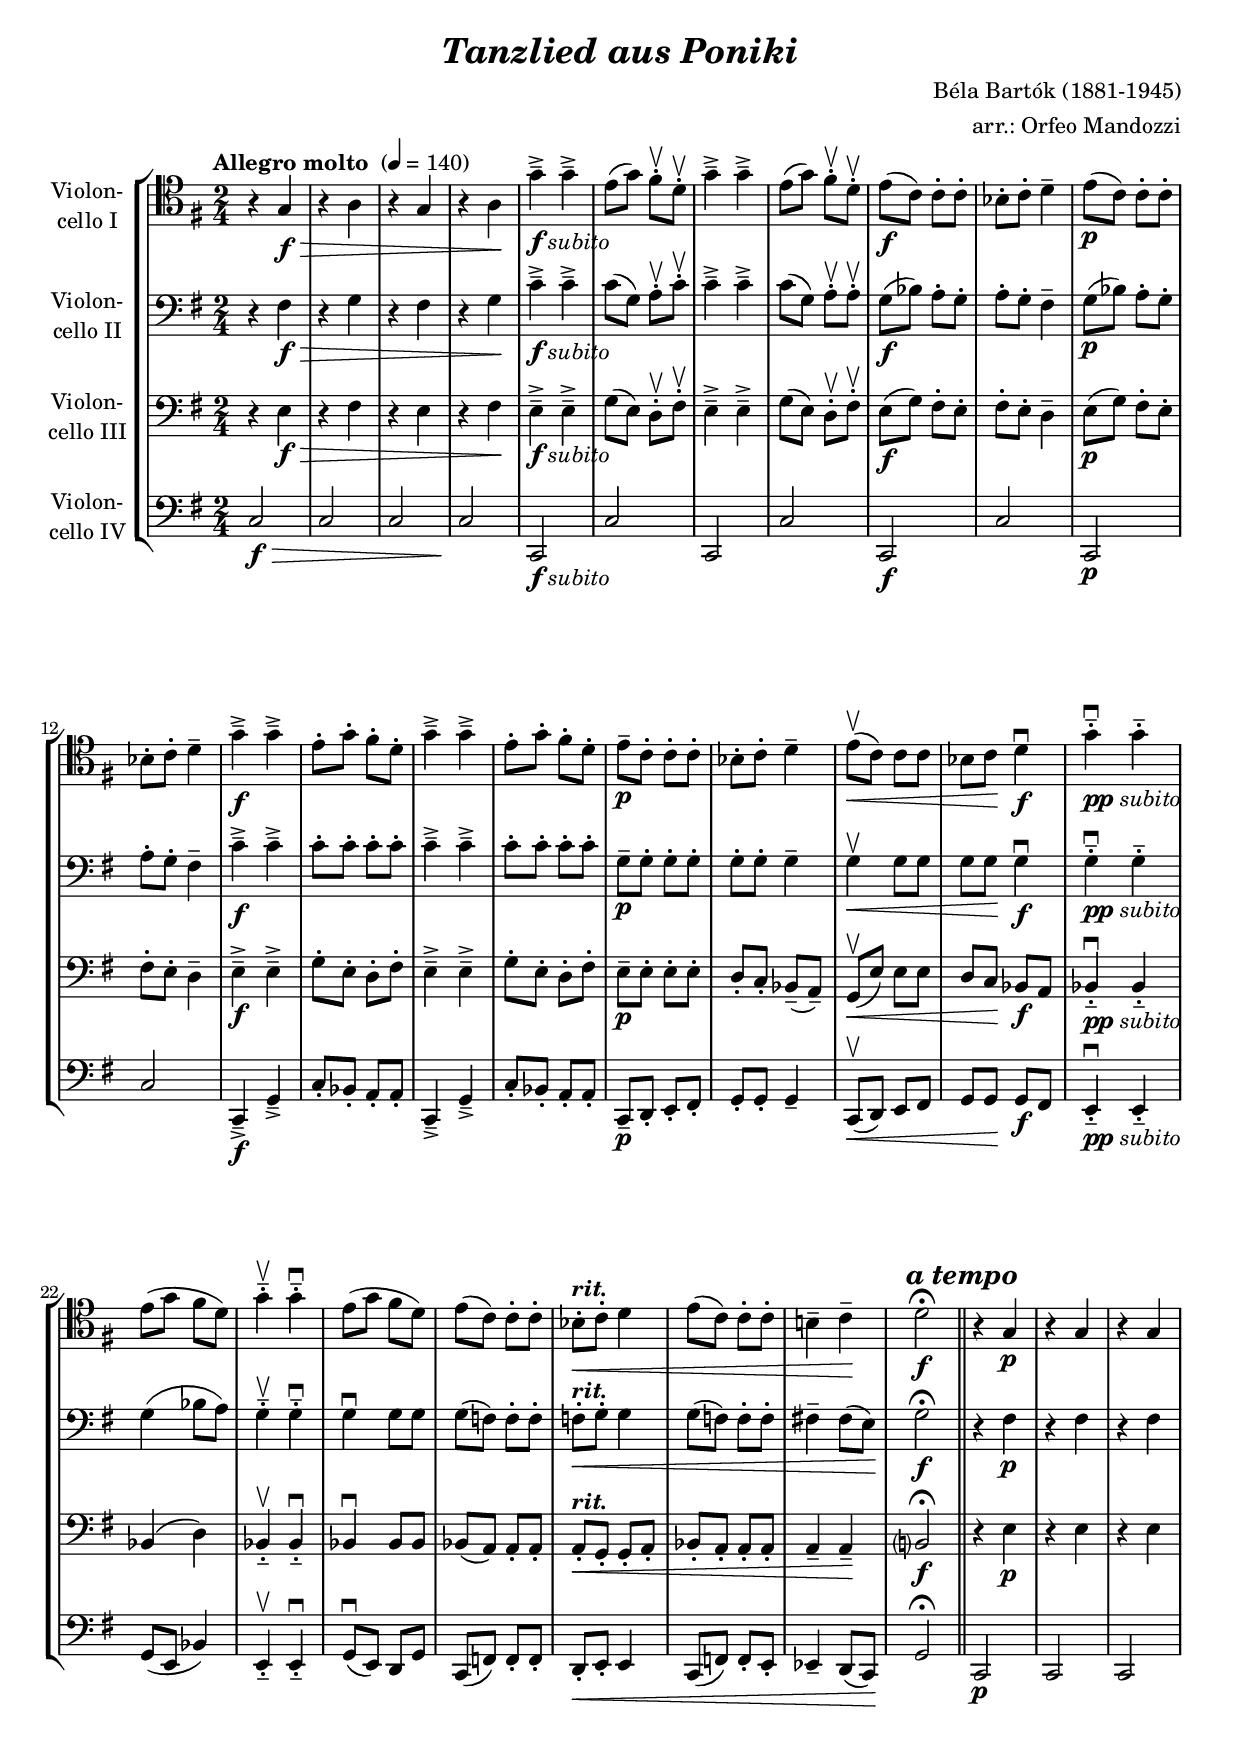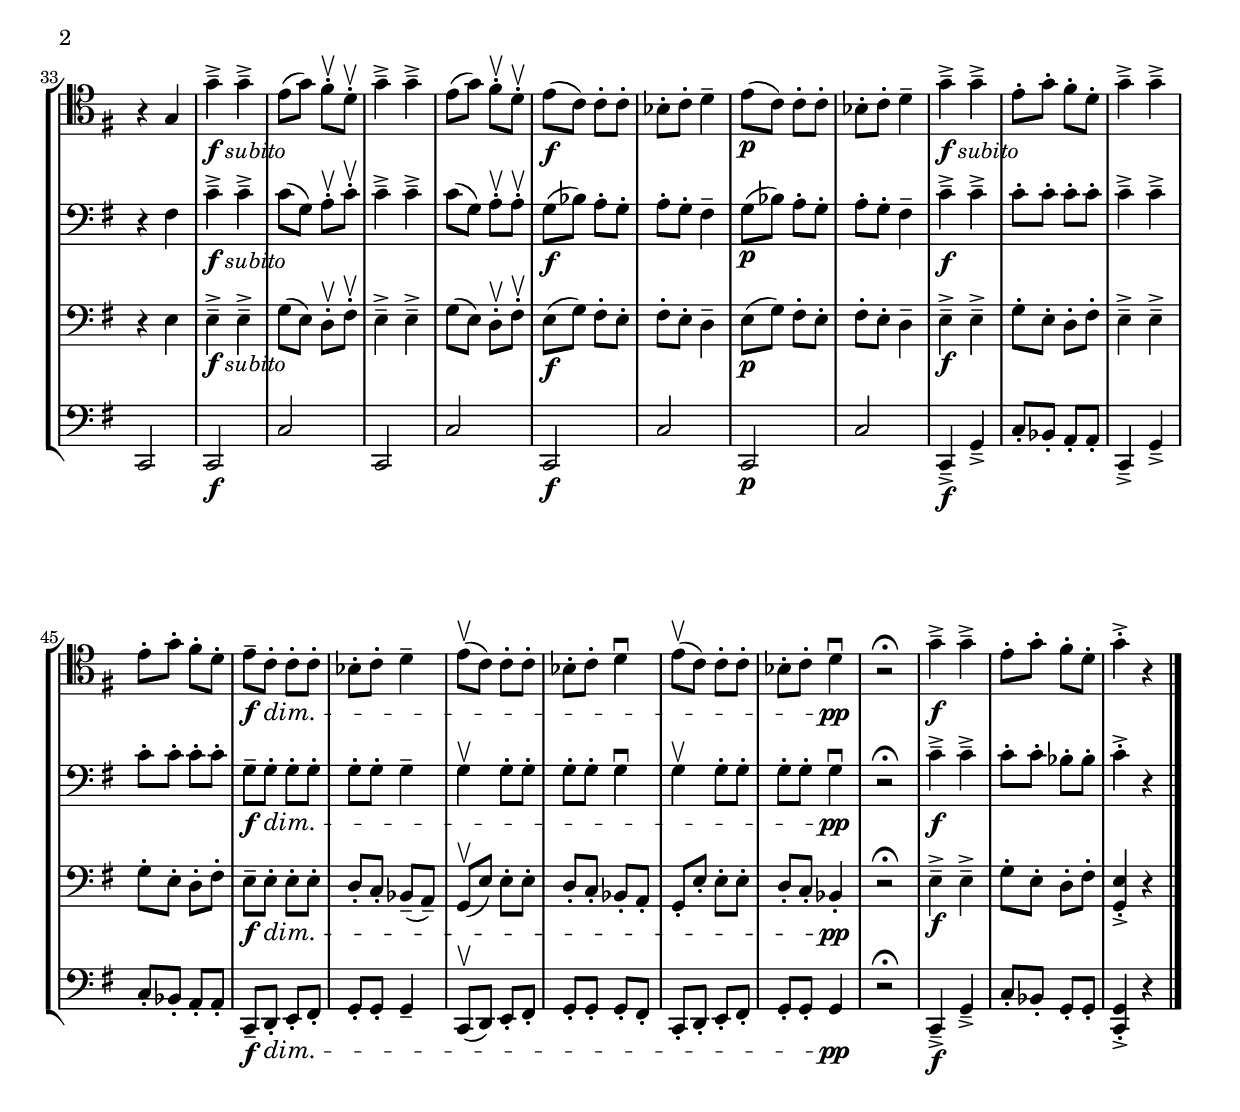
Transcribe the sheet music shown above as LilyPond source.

\version "2.14.2"
\include "deutsch.ly"

#(set-global-staff-size 19.25)

\header {
  title     = \markup \bold \italic "Tanzlied aus Poniki"
  composer  = "Béla Bartók (1881-1945)"
  arranger  = "arr.: Orfeo Mandozzi"
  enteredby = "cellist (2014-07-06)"
}

voiceconsts = {
  \key g \major
  \time 2/4
  \tempo "Allegro molto " 4=140
  \clef "bass"
  %\numericTimeSignature
  \compressFullBarRests
}

mihi = "clarinet"
milo = "bassoon"

atem  = \mark \markup \bold \italic "a tempo"
rit   = \markup \bold \italic "rit."
subf  = \markup { \dynamic f \italic "subito" }
subpp = \markup { \dynamic pp \italic "subito" }

va = \relative c' {
   \voiceconsts
   \clef "tenor"

   r4 g\f\>
   r a
   r g
   r a\!
   g'--->_\subf g--->
   e8( g) fis-.\upbow d-.\upbow
   g4---> g--->
   e8( g) fis-.\upbow d-.\upbow
   e(\f c) c-. c-.

   b-. c-. d4--
   e8(\p c) c-. c-.
   b-. c-. d4--
   g--->\f g--->
   e8-. g-. fis-. d-.
   g4---> g--->
   e8-. g-. fis-. d-.
   e--\p c-. c-. c-.
   b-. c-. d4--
   e8(\upbow\< c) c c

   b c\! d4\downbow\f
   g---.\downbow_\subpp g---.
   e8( g fis d)
   g4---.\upbow g---.\downbow
   e8( g fis d)
   e( c) c-. c-.
   b-.^\rit\< c-. d4
   e8( c) c-. c-.
   h!4-- c--\!
   d2\fermata\f \bar "||"

   \atem r4 g,\p
   r g r g r g
   g'--->_\subf g--->
   e8( g) fis-.\upbow d-.\upbow
   g4---> g--->
   e8( g) fis-.\upbow d-.\upbow
   e(\f c) c-. c-.
   b-. c-. d4--
   e8(\p c) c-. c-.

   b-. c-. d4--
   g--->_\subf g--->
   e8-. g-. fis-. d-.
   g4---> g--->
   e8-. g-. fis-. d-.
   e--\f c-.\dim c-. c-.
   b-. c-. d4--

   e8(\upbow c) c-. c-.
   b-. c-. d4\downbow
   e8(\upbow c) c-. c-.
   b-. c-. d4\downbow\pp
   r2\fermata
   g4--->\f g--->
   e8-. g-. fis-. d-.
   g4-.-> r \bar "|."
}

vb = \relative c {
   \voiceconsts

   r4 fis\f\>
   r g
   r fis
   r g\!
   c--->_\subf c--->
   c8( g) a-.\upbow c-.\upbow
   c4---> c--->
   c8( g) a-.\upbow a-.\upbow
   g(\f b) a-. g-.

   a-. g-. fis4--
   g8(\p b) a-. g-.
   a-. g-. fis4--
   c'--->\f c--->
   c8-. c-. c-. c-.
   c4---> c--->
   c8-. c-. c-. c-.
   g--\p g-. g-. g-.
   g-. g-. g4--
   g\upbow\< g8 g

   g g\! g4\downbow\f
   g---.\downbow_\subpp g---.
   g( b8 a)
   g4---.\upbow g---.\downbow
   g\downbow g8 g
   g( f) f-. f-.
   f-.\<^\rit g-. g4
   g8( f) f-. f-.
   fis!4-- fis8( e)\!
   g2\fermata\f \bar "||"

   \atem r4 fis\p
   r fis
   r fis
   r fis
   c'--->_\subf c--->
   c8( g) a-.\upbow c-.\upbow
   c4---> c--->
   c8( g) a-.\upbow a-.\upbow
   g(\f b) a-. g-.
   a-. g-. fis4--
   g8(\p b) a-. g-.

   a-. g-. fis4--
   c'--->\f c--->
   c8-. c-. c-. c-.
   c4---> c--->
   c8-. c-. c-. c-.
   g--\f g-.\dim g-. g-.
   g-. g-. g4--

   g\upbow g8-. g-.
   g-. g-. g4\downbow
   g\upbow g8-. g-.
   g-. g-. g4\downbow\pp
   r2\fermata
   c4--->\f c--->
   c8-. c-. b-. b-.
   c4-.-> r \bar "|."
}

vc = \relative c {
   \voiceconsts

   r4 e\f\>
   r fis
   r e
   r fis\!
   e--->_\subf e--->
   g8( e) d-.\upbow fis-.\upbow
   e4---> e--->
   g8( e) d-.\upbow fis-.\upbow
   e(\f g) fis-. e-.

   fis-. e-. d4--
   e8(\p g) fis-. e-.
   fis-. e-. d4--
   e--->\f e--->
   g8-. e-. d-. fis-.
   e4---> e--->
   g8-. e-. d-. fis-.
   e--\p e-. e-. e-.
   d-. c-. b(-- a)--

   g(\upbow\< e') e e

   d c\! b\f a
   b4---.\downbow_\subpp b---.
   b( d)
   b---.\upbow b---.\downbow
   b\downbow b8 b
   b( a) a-. a-.
   a-.\<^\rit g-. g-. a-.
   b-. a-. a-. a-.
   a4-- a--\!
   h?2\fermata\f \bar "||"

   \atem r4 e\p
   r e
   r e
   r e
   e--->_\subf e--->
   g8( e) d-.\upbow fis-.\upbow
   e4---> e--->
   g8( e) d-.\upbow fis-.\upbow
   e(\f g) fis-. e-.
   fis-. e-. d4--
   e8(\p g) fis-. e-.

   fis-. e-. d4--
   e--->\f e--->
   g8-. e-. d-. fis-.
   e4---> e--->
   g8-. e-. d-. fis-.
   e--\f e-.\dim e-. e-.
   d-. c-. b(-- a)--

   g(\upbow e') e-. e-.
   d-. c-. b-. a-.
   g-. e'-. e-. e-.
   d-. c-. b4-.\pp
   r2\fermata
   e4--->\f e--->
   g8-. e-. d-. fis-.
   <g, e'>4-.-> r \bar "|."
}

vd = \relative c {
   \voiceconsts

   c2\f\>
   c
   c
   c\!
   c,_\subf
   c'
   c,
   c'
   c,\f

   c'
   c,\p
   c'
   c,4--->\f g'--->
   c8-. b-. a-. a-.
   c,4---> g'--->
   c8-. b-. a-. a-.
   c,--\p d-. e-. fis-.
   g-. g-. g4--
   c,8(\upbow\< d) e fis

   g g\! g\f fis
   e4---.\downbow_\subpp e---.
   g8( e b'4)
   e,---.\upbow e---.\downbow
   g8(\downbow e) d g
   c,( f) f-. f-.
   d-.\< e-. e4
   c8( f) f-. e-.
   es4-- d8( c)\!
   g'2\fermata \bar "||"

   \atem c,2\p
   c
   c
   c
   c\f
   c'
   c,
   c'
   c,\f
   c'
   c,\p

   c'
   c,4--->\f g'--->
   c8-. b-. a-. a-.
   c,4---> g'--->
   c8-. b-. a-. a-.
   c,--\f d-.\dim e-. fis-.
   g-. g-. g4--

   c,8(\upbow d) e-. fis-.
   g-. g-. g-. fis-.
   c-. d-. e-. fis-.
   g-. g-. g4\pp
   r2\fermata
   c,4--->\f g'--->
   c8-. b-. g-. g-.
   <c, g'>4-.-> r \bar "|."
}


music = \new StaffGroup <<
      \new Staff {
        \set Staff.midiInstrument = \milo
        \set Staff.instrumentName = \markup \center-column { "Violon-" "cello I" }
        \transpose g g { \va }
      }

      \new Staff {
        \set Staff.midiInstrument = \milo
        \set Staff.instrumentName = \markup \center-column { "Violon-" "cello II" }
        \transpose g g { \vb }
      }

      \new Staff {
        \set Staff.midiInstrument = \milo
        \set Staff.instrumentName = \markup \center-column { "Violon-" "cello III" }
        \transpose g g { \vc }
      }

      \new Staff {
        \set Staff.midiInstrument = \milo
        \set Staff.instrumentName = \markup \center-column { "Violon-" "cello IV" }
        \transpose g g { \vd }
      }
>>

\book {
  \score {
   \music
    \layout {}
  }

  \score {
    \unfoldRepeats \music

    \midi {
      \context {
        \Score
      }
    }
  }
}
